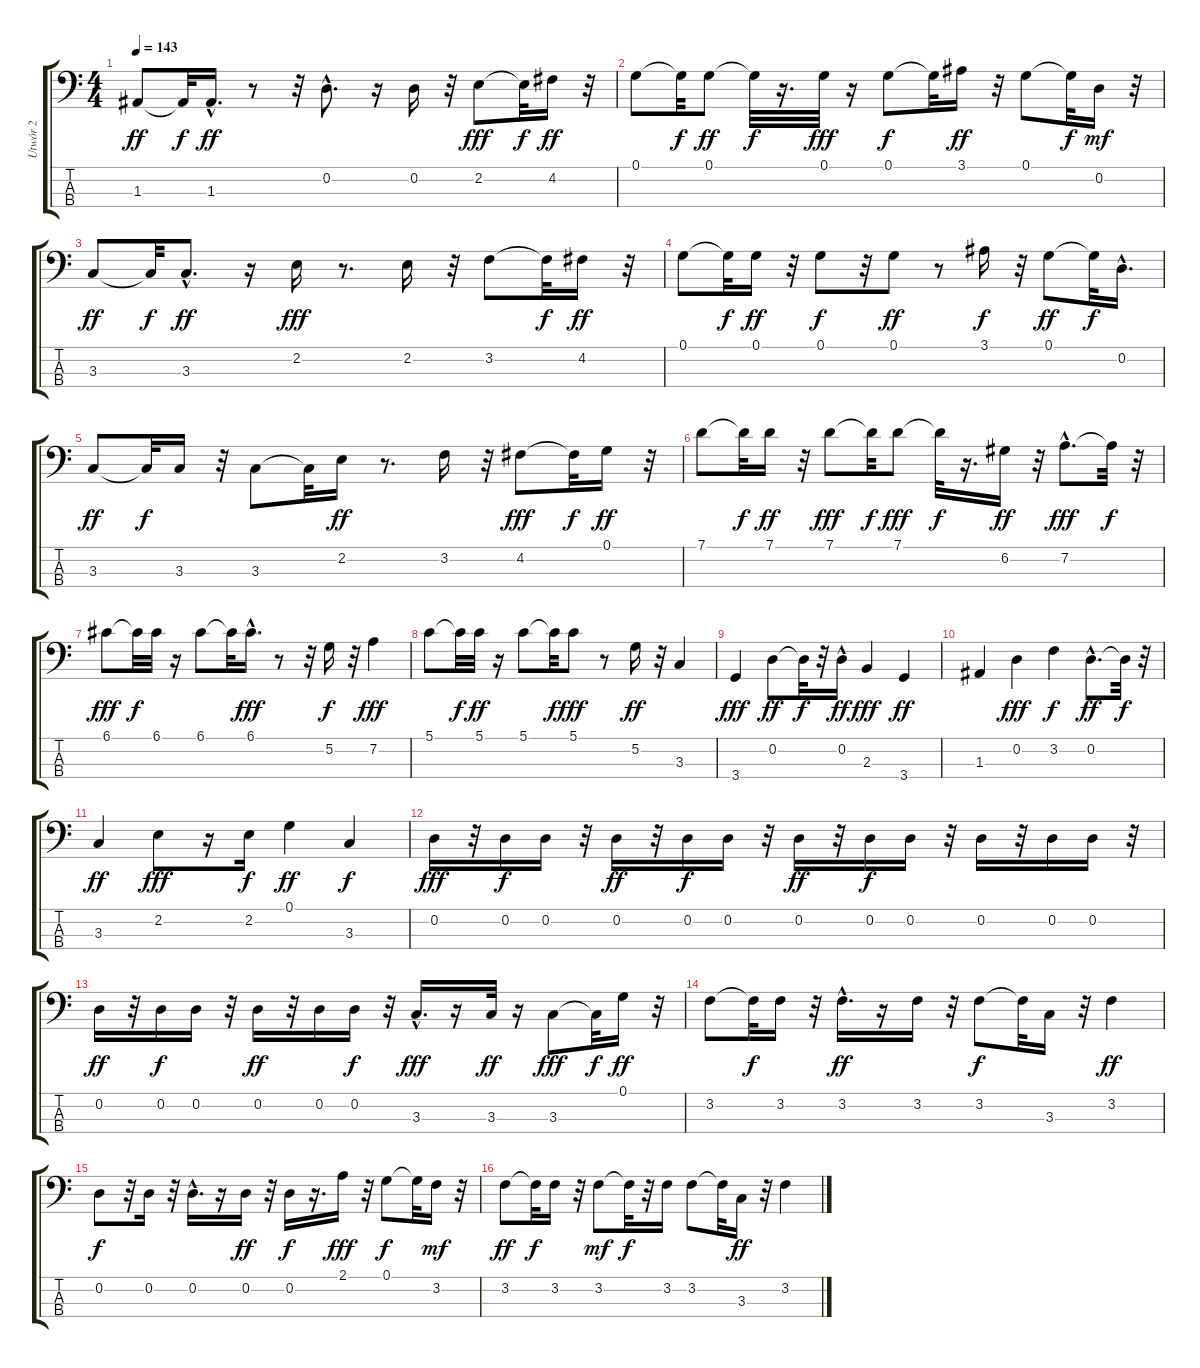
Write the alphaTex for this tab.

\track ("Utwór 2" "Utwór 2") {instrument electricbassfinger}
\staff {score tabs}
\tuning (G2 D2 A1 E1) {hide}
\ts (4 4)
\tempo 143
\clef f4
\ks c
1.3.8{dy ff} 1.3{t}.32{dy f} 1.3{hac}.16{d dy ff} r.8 r.32 0.2{hac}.8{d} r.16 0.2.16 r.32 2.2.8{dy fff} 2.2{t}.32{dy f} 4.2.16{dy ff} r.32 |
0.1.8 0.1{t}.32{dy f} 0.1.8{dy ff} 0.1{t}.32{dy f} r.16{d} 0.1.32{dy fff} r.16 0.1.8{dy f} 0.1{t}.32 3.1.16{dy ff} r.32 0.1.8 0.1{t}.32{dy f} 0.2.16{dy mf} r.32 |
3.3.8{dy ff} 3.3{t}.32{dy f} 3.3{hac}.8{d dy ff} r.16 2.2.16{dy fff} r.8{d} 2.2.16 r.32 3.2.8 3.2{t}.32{dy f} 4.2.16{dy ff} r.32 |
0.1.8 0.1{t}.32{dy f} 0.1.16{dy ff} r.32 0.1.8{dy f} r.32 0.1.8{dy ff} r.8 3.1.16{dy f} r.32 0.1.8{dy ff} 0.1{t}.32{dy f} 0.2{hac}.16{d} |
3.3.8{dy ff} 3.3{t}.32{dy f} 3.3.16 r.32 3.3.8 3.3{t}.32 2.2.16{dy ff} r.8{d} 3.2.16 r.32 4.2.8{dy fff} 4.2{t}.32{dy f} 0.1.16{dy ff} r.32 |
7.1.8 7.1{t}.32{dy f} 7.1.16{dy ff} r.32 7.1.8{dy fff} 7.1{t}.32{dy f} 7.1.8{dy fff} 7.1{t}.32{dy f} r.16{d} 6.2.16{dy ff} r.32 7.2{hac}.8{d dy fff} 7.2{t}.32{dy f} r.32 |
6.1.8{dy fff} 6.1{t}.32{dy f} 6.1.32 r.16 6.1.8 6.1{t}.32 6.1{hac}.16{d dy fff} r.8 r.32 5.2.16{dy f} r.32 7.2.4{dy fff} |
5.1.8 5.1{t}.32{dy f} 5.1.32{dy ff} r.16 5.1.8 5.1{t}.32{dy f} 5.1.8{dy fff} r.8 5.2.16{dy ff} r.32 3.3.4 |
3.4.4{dy fff} 0.2.8{dy ff} 0.2{t}.32{dy f} r.32 0.2{hac}.16{dy ff} 2.3.4{dy fff} 3.4.4{dy ff} |
1.3.4 0.2.4{dy fff} 3.2.4{dy f} 0.2{hac}.8{d dy ff} 0.2{t}.32{dy f} r.32 |
3.3.4{dy ff} 2.2.8{dy fff} r.16 2.2.16{dy f} 0.1.4{dy ff} 3.3.4{dy f} |
0.2.16{dy fff} r.32 0.2.16{dy f} 0.2.16 r.32 0.2.16{dy ff} r.32 0.2.16{dy f} 0.2.16 r.32 0.2.16{dy ff} r.32 0.2.16{dy f} 0.2.16 r.32 0.2.16 r.32 0.2.16 0.2.16 r.32 |
0.2.16{dy ff} r.32 0.2.16{dy f} 0.2.16 r.32 0.2.16{dy ff} r.32 0.2.16 0.2.16{dy f} r.32 3.3{hac}.16{d dy fff} r.16 3.3.32{dy ff} r.16 3.3.8{dy fff} 3.3{t}.32{dy f} 0.1.16{dy ff} r.32 |
3.2.8 3.2{t}.32{dy f} 3.2.16 r.32 3.2{hac}.16{d dy ff} r.16 3.2.16 r.32 3.2.8{dy f} 3.2{t}.32 3.3.16 r.32 3.2.4{dy ff} |
0.2.8{dy f} r.32 0.2.16 r.32 0.2{hac}.16{d} r.16 0.2.16{dy ff} r.32 0.2.16{dy f} r.16{d} 2.1.16{dy fff} r.32 0.1.8{dy f} 0.1{t}.32 3.2.16{dy mf} r.32 |
3.2.8{dy ff} 3.2{t}.32{dy f} 3.2.16 r.32 3.2.8{dy mf} 3.2{t}.32{dy f} r.32 3.2.16 3.2.8 3.2{t}.32 3.3.16{dy ff} r.32 3.2.4
